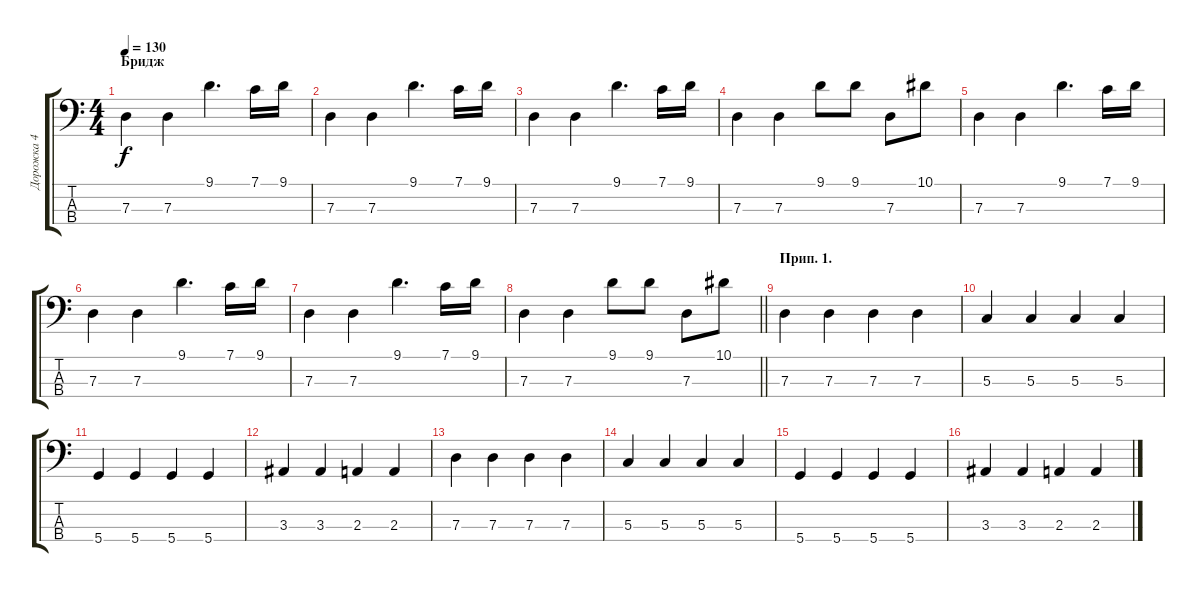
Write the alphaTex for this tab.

\track ("Дорожка 4" "Дорожка 4") {instrument electricbassfinger}
\staff {score tabs}
\tuning (F2 C2 G1 D1) {hide}
\ts (4 4)
\section ("" "Бридж")
\tempo 130
\clef f4
\ks c
7.3.4{dy f} 7.3.4 9.1.4{d} 7.1.16 9.1.16 |
7.3.4 7.3.4 9.1.4{d} 7.1.16 9.1.16 |
7.3.4 7.3.4 9.1.4{d} 7.1.16 9.1.16 |
7.3.4 7.3.4 9.1.8 9.1.8 7.3.8 10.1.8 |
7.3.4 7.3.4 9.1.4{d} 7.1.16 9.1.16 |
7.3.4 7.3.4 9.1.4{d} 7.1.16 9.1.16 |
7.3.4 7.3.4 9.1.4{d} 7.1.16 9.1.16 |
\barLineRight lightlight
7.3.4 7.3.4 9.1.8 9.1.8 7.3.8 10.1.8 |
\section ("" "Прип. 1.")
7.3.4 7.3.4 7.3.4 7.3.4 |
5.3.4 5.3.4 5.3.4 5.3.4 |
5.4.4 5.4.4 5.4.4 5.4.4 |
3.3.4 3.3.4 2.3.4 2.3.4 |
7.3.4 7.3.4 7.3.4 7.3.4 |
5.3.4 5.3.4 5.3.4 5.3.4 |
5.4.4 5.4.4 5.4.4 5.4.4 |
3.3.4 3.3.4 2.3.4 2.3.4
